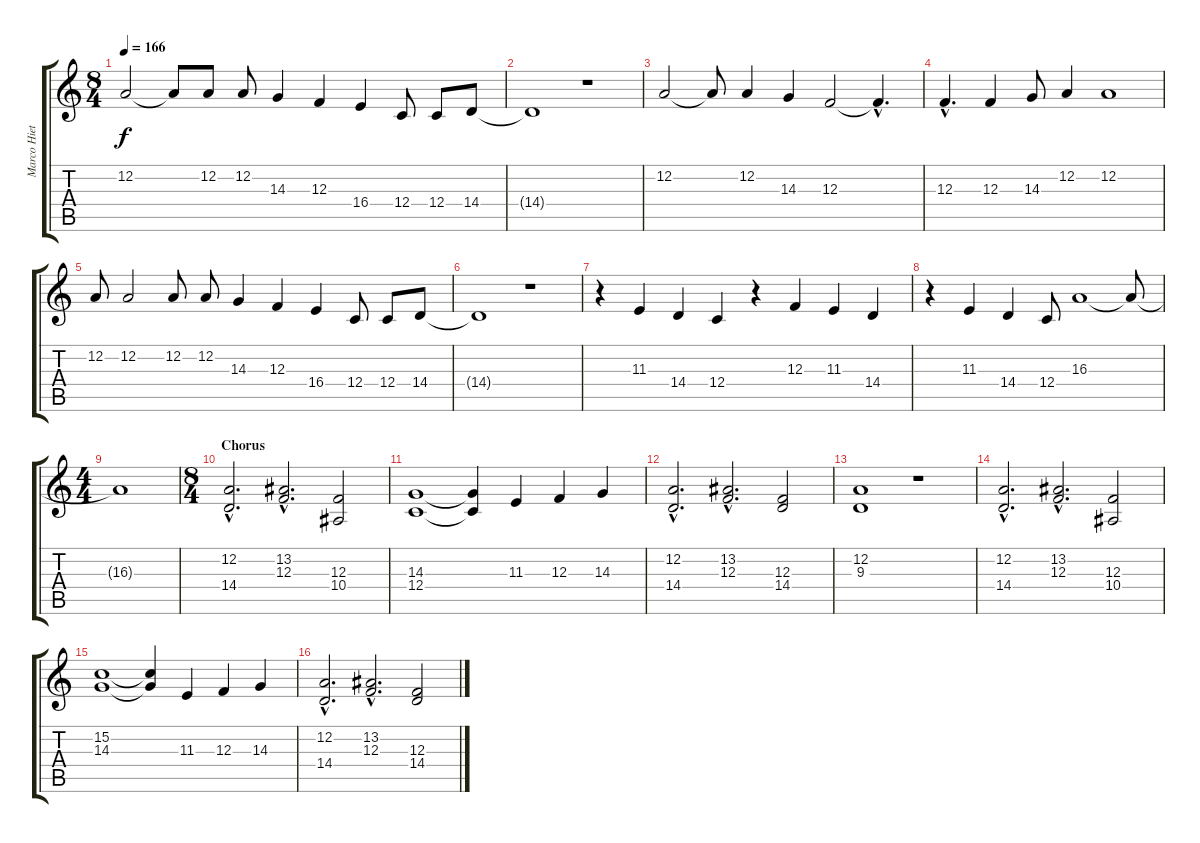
\track ("Marco Hietala - Vocals" "Marco Hiet") {instrument lead2sawtooth}
\staff {score tabs}
\tuning (D4 A3 F3 C3 G2 D2) {hide}
\ts (8 4)
\tempo 166
\clef g2
\ks c
12.2.2{dy f} 12.2{t}.8 12.2.8 12.2.8 14.3.4 12.3.4 16.4.4 12.4.8 12.4.8 14.4.8 |
14.4{t}.1 r.1 |
12.2.2 12.2{t}.8 12.2.4 14.3.4 12.3.2 12.3{hac t}.4{d} |
12.3{hac}.4{d} 12.3.4 14.3.8 12.2.4 12.2.1 |
12.2.8 12.2.2 12.2.8 12.2.8 14.3.4 12.3.4 16.4.4 12.4.8 12.4.8 14.4.8 |
14.4{t}.1 r.1 |
r.4 11.3.4 14.4.4 12.4.4 r.4 12.3.4 11.3.4 14.4.4 |
r.4 11.3.4 14.4.4 12.4.8 16.3.1 16.3{t}.8 |
\ts (4 4)
16.3{t}.1 |
\ts (8 4)
\section ("" "Chorus")
(12.2{hac} 14.4{hac}).2{d} (13.2{hac} 12.3{hac}).2{d} (12.3 10.4).2 |
(14.3 12.4).1 (14.3{t} 12.4{t}).4 11.3.4 12.3.4 14.3.4 |
(12.2{hac} 14.4{hac}).2{d} (13.2{hac} 12.3{hac}).2{d} (12.3 14.4).2 |
(12.2 9.3).1 r.1 |
(12.2{hac} 14.4{hac}).2{d} (13.2{hac} 12.3{hac}).2{d} (12.3 10.4).2 |
(15.2 14.3).1 (15.2{t} 14.3{t}).4 11.3.4 12.3.4 14.3.4 |
(12.2{hac} 14.4{hac}).2{d} (13.2{hac} 12.3{hac}).2{d} (12.3 14.4).2
